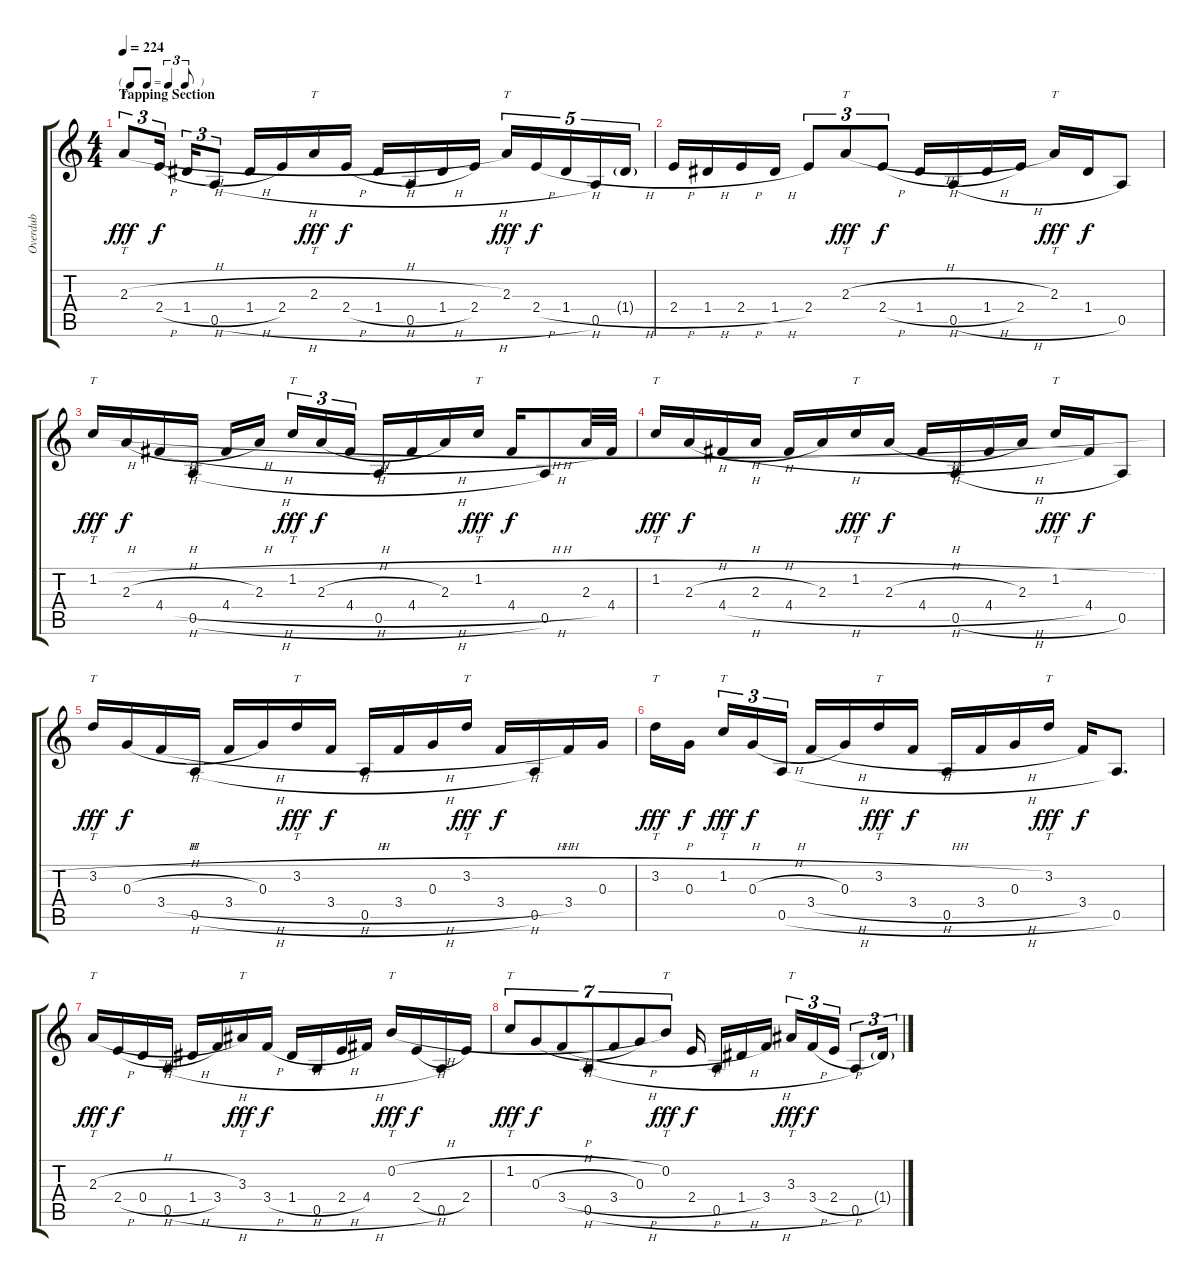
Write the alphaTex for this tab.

\track ("Overdub" "Overdub") {instrument overdrivenguitar}
\staff {score tabs}
\tuning (E4 B3 G3 D3 A2 E2) {hide}
\ts (4 4)
\tf triplet8th
\section ("" "Tapping Section")
\tempo 224
\clef g2
\ks c
2.3{h}.8{tt tu (3 2) dy fff balance 11} 2.4{h}.16{tu (3 2) dy f} 1.4{h}.16{tu (3 2)} 0.5{h}.8{tu (3 2)} 1.4{h}.16 2.4.16 2.3{h}.16{tt dy fff} 2.4{h}.16{dy f} 1.4{h}.16 0.5{h}.16 1.4{h}.16 2.4.16 2.3.16{tt tu (5 4) dy fff} 2.4{h}.16{tu (5 4) dy f} 1.4{h}.16{tu (5 4)} 0.5.16{tu (5 4)} 1.4{h g}.16{tu (5 4)} |
2.4{h}.16 1.4{h}.16 2.4{h}.16 1.4{h}.16 2.4.8{tu (3 2)} 2.3{h}.8{tt tu (3 2) dy fff} 2.4{h}.8{tu (3 2) dy f} 1.4{h}.16 0.5{h}.16 1.4{h}.16 2.4.16 2.3.16{tt dy fff} 1.4.16{dy f} 0.5.8 |
1.2{h}.16{tt dy fff} 2.3{h}.16{dy f} 4.4{h}.16 0.5{h}.16 4.4{h}.16 2.3.16{beam splitsecondary} 1.2{h}.16{tt tu (3 2) dy fff} 2.3{h}.16{tu (3 2) dy f} 4.4{h}.16{tu (3 2)} 0.5{h}.16 4.4{h}.16 2.3.16 1.2{h}.16{tt dy fff} 4.4{h}.16{dy f beam Up} 0.5.8{beam Up} 2.3.32{beam Up} 4.4.32{beam Up} |
1.2{h}.16{tt dy fff} 2.3{h}.16{dy f} 4.4{h}.16 2.3{h}.16 4.4{h}.16 2.3.16 1.2{h}.16{tt dy fff} 2.3{h}.16{dy f} 4.4{h}.16 0.5{h}.16 4.4{h}.16 2.3.16 1.2{h}.16{tt dy fff} 4.4.16{dy f} 0.5.8 |
3.2{h}.16{tt dy fff} 0.3{h}.16{dy f} 3.4{h}.16 0.5{h}.16 3.4{h}.16 0.3.16 3.2{h}.16{tt dy fff} 3.4{h}.16{dy f} 0.5{h}.16 3.4{h}.16 0.3.16 3.2{h}.16{tt dy fff} 3.4{h}.16{dy f} 0.5.16 3.4.16 0.3.16 |
3.2{h}.16{tt dy fff} 0.3.16{dy f beam splitsecondary} 1.2{h}.16{tt tu (3 2) dy fff} 0.3{h}.16{tu (3 2) dy f} 0.5{h}.16{tu (3 2)} 3.4{h}.16 0.3.16 3.2{h}.16{tt dy fff} 3.4{h}.16{dy f} 0.5{h}.16 3.4{h}.16 0.3.16 3.2.16{tt dy fff} 3.4.16{dy f} 0.5.8{d} |
2.3{h}.16{tt dy fff} 2.4{h}.16{dy f} 0.4{h}.16 0.5{h}.16 1.4{h}.16 3.4.16 3.3.16{tt dy fff} 3.4{h}.16{dy f} 1.4{h}.16 0.5{h}.16 2.4{h}.16 4.4.16 0.2{h}.16{tt dy fff} 2.4{h}.16{dy f} 0.5.16 2.4.16 |
1.2{h}.8{tt tu (7 4) dy fff} 0.3{h}.8{tu (7 4) dy f} 3.4{h}.8{tu (7 4)} 0.5{h}.8{tu (7 4) beam merge} 3.4{h}.8{tu (7 4)} 0.3.8{tu (7 4)} 0.2.8{tt tu (7 4) dy fff} 2.4{h}.16{dy f} 0.5{h}.16 1.4{h}.16 3.4.16 3.3{h}.16{tt tu (3 2) dy fff} 3.4{h}.16{tu (3 2) dy f} 2.4{h}.16{tu (3 2)} 0.5.8{tu (3 2)} 1.4{g}.16{tu (3 2)}
